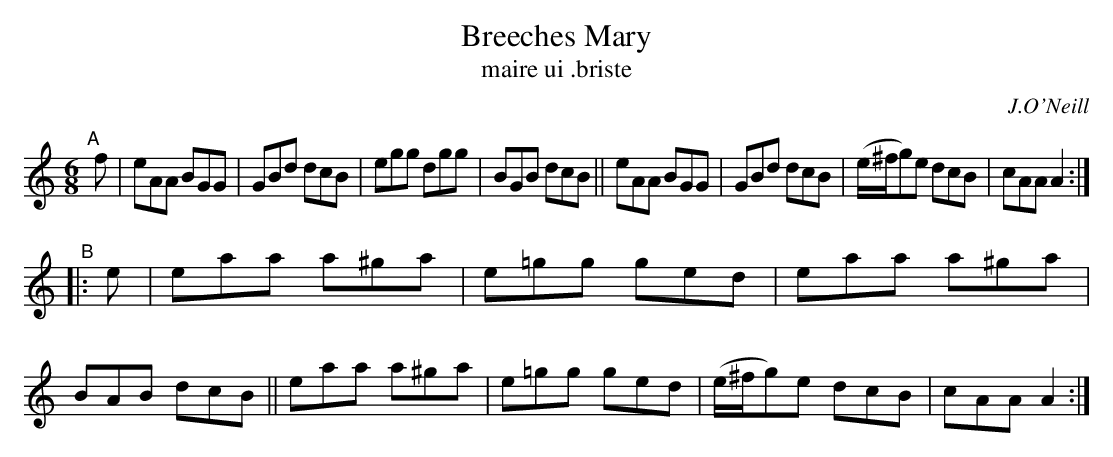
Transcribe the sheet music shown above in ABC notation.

X:1
T: Breeches Mary
T: maire ui \.briste
O: J.O'Neill
M: 6/8
K: Am
"^A"[|] f |\
eAA BGG | GBd dcB | egg dgg | BGB dcB ||\
eAA BGG | GBd dcB | (e/^f/g)e dcB | cAA A2 :|
"^B"|: e |\
eaa a^ga | e=gg ged | eaa a^ga | BAB dcB ||\
eaa a^ga | e=gg ged | (e/^f/g)e dcB | cAA A2 :|
